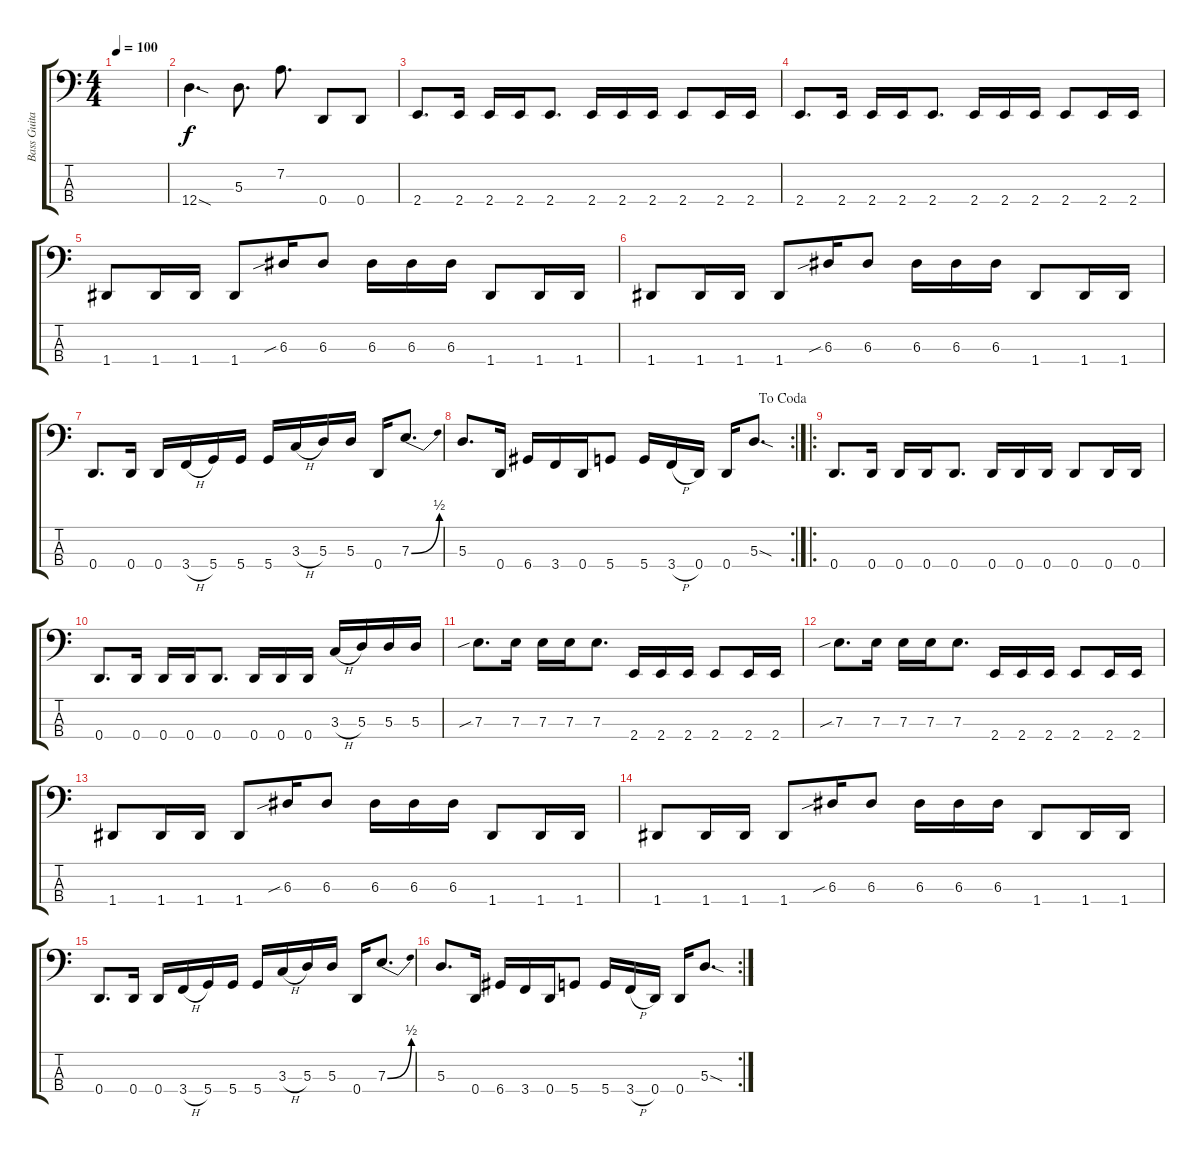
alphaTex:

\track ("Bass Guitar" "Bass Guita") {instrument electricbassfinger}
\staff {score tabs}
\tuning (G2 D2 A1 D1) {hide}
\ts (4 4)
\tempo 100
\clef f4
\ks c
|
12.4{sod}.4{d} 5.3.8{d} 7.2.8{d} 0.4.8 0.4.8 |
2.4.8{d} 2.4.16 2.4.16 2.4.16 2.4.8{d} 2.4.16 2.4.16 2.4.16 2.4.8 2.4.16 2.4.16 |
2.4.8{d} 2.4.16 2.4.16 2.4.16 2.4.8{d} 2.4.16 2.4.16 2.4.16 2.4.8 2.4.16 2.4.16 |
1.4.8 1.4.16 1.4.16 1.4.8 6.3{sib}.16 6.3.8 6.3.16 6.3.16 6.3.16 1.4.8 1.4.16 1.4.16 |
1.4.8 1.4.16 1.4.16 1.4.8 6.3{sib}.16 6.3.8 6.3.16 6.3.16 6.3.16 1.4.8 1.4.16 1.4.16 |
0.4.8{d} 0.4.16 0.4.16 3.4{h}.16 5.4.16 5.4.16 5.4.16 3.3{h}.16 5.3.16 5.3.16 0.4.16 7.3{be (bend 0 0 60 2)}.8{d} |
\rc 2
\jump dacoda
5.3.8{d} 0.4.16 6.4.16 3.4.16 0.4.16 5.4.8 5.4.16 3.4{h}.16 0.4.16 0.4.16 5.3{sod}.8{d} |
\ro
0.4.8{d} 0.4.16 0.4.16 0.4.16 0.4.8{d} 0.4.16 0.4.16 0.4.16 0.4.8 0.4.16 0.4.16 |
0.4.8{d} 0.4.16 0.4.16 0.4.16 0.4.8{d} 0.4.16 0.4.16 0.4.16 3.3{h}.16 5.3.16 5.3.16 5.3.16 |
7.3{sib}.8{d} 7.3.16 7.3.16 7.3.16 7.3.8{d} 2.4.16 2.4.16 2.4.16 2.4.8 2.4.16 2.4.16 |
7.3{sib}.8{d} 7.3.16 7.3.16 7.3.16 7.3.8{d} 2.4.16 2.4.16 2.4.16 2.4.8 2.4.16 2.4.16 |
1.4.8 1.4.16 1.4.16 1.4.8 6.3{sib}.16 6.3.8 6.3.16 6.3.16 6.3.16 1.4.8 1.4.16 1.4.16 |
1.4.8 1.4.16 1.4.16 1.4.8 6.3{sib}.16 6.3.8 6.3.16 6.3.16 6.3.16 1.4.8 1.4.16 1.4.16 |
0.4.8{d} 0.4.16 0.4.16 3.4{h}.16 5.4.16 5.4.16 5.4.16 3.3{h}.16 5.3.16 5.3.16 0.4.16 7.3{be (bend 0 0 60 2)}.8{d} |
\rc 2
5.3.8{d} 0.4.16 6.4.16 3.4.16 0.4.16 5.4.8 5.4.16 3.4{h}.16 0.4.16 0.4.16 5.3{sod}.8{d}
